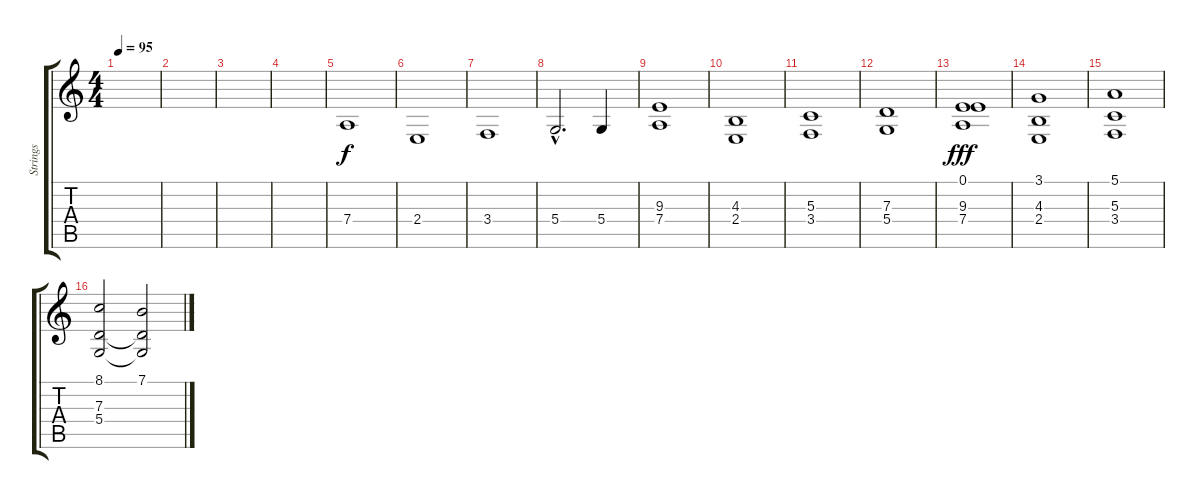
\track ("Strings" "Strings") {instrument stringensemble1}
\staff {score tabs}
\tuning (E4 B3 G3 D3 A2 D2) {hide}
\ts (4 4)
\tempo 95
\clef g2
\ks c
|
|
|
|
7.4.1 |
2.4.1 |
3.4.1 |
5.4{hac}.2{d} 5.4.4 |
(9.3 7.4).1{volume 9} |
(4.3 2.4).1 |
(5.3 3.4).1 |
(7.3 5.4).1 |
(0.1 9.3 7.4).1{dy fff} |
(3.1 4.3 2.4).1 |
(5.1 5.3 3.4).1 |
(8.1 7.3 5.4).2 (7.1 7.3{t} 5.4{t}).2
